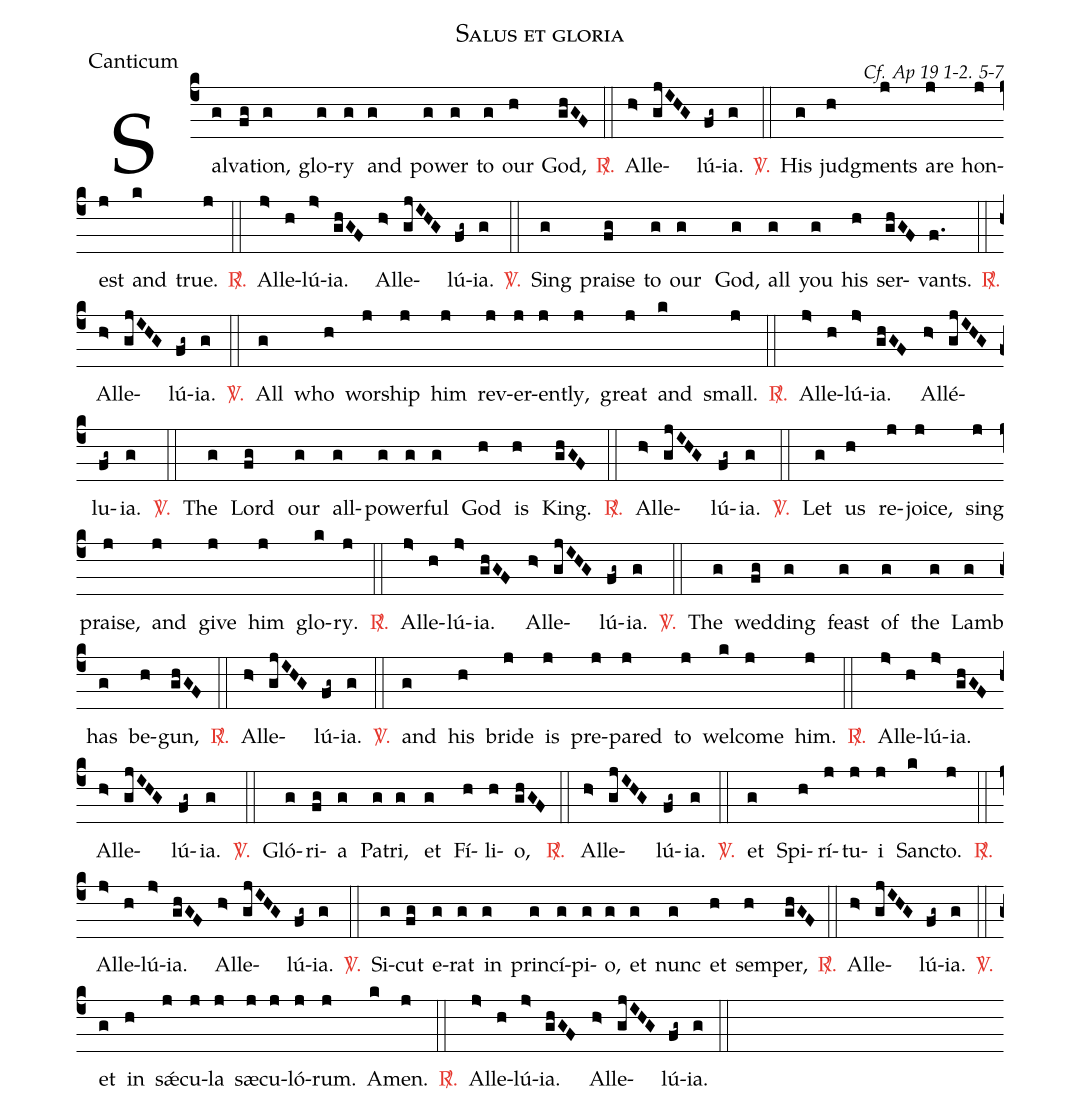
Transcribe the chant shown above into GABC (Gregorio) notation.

name:Salus et gloria;
office-part:Canticum;
commentary:Cf. Ap 19 1-2. 5-7;
%%
(c4)
Sal(g)va(fg)tion,(g) glo(g)ry(g) and(g) po(g)wer(g) to(g) our(h) God,(ghGF)   <c><sp>R/</sp>.</c>(::)  Al(h>)le(gjIHG)lú(fg~)ia.(g) <c><sp>V/</sp>.</c>(::)
His(g) judg(h)ments(j) are(j) hon(j)est(j) and(k) true.(j)  <c><sp>R/</sp>.</c>(::)  Al(j>)le(h)lú(j>)ia.(ghGF)
Al(h>)le(gjIHG)lú(fg~)ia.(g) <c><sp>V/</sp>.</c>(::)
Sing(g) praise(fg) to(g) our (g) God,(g) all(g) you(g) his(h)  ser(ghGF)vants.(f.)  <c><sp>R/</sp>.</c>(::)  Al(h>)le(gjIHG)lú(fg~)ia.(g) <c><sp>V/</sp>.</c>(::)
All(g) who(h) wor(j)ship(j) him(j) rev(j)er(j)ent(j)ly,(j) great(j) and(k) small.(j)  <c><sp>R/</sp>.</c>(::)  Al(j>)le(h)lú(j>)ia.(ghGF)
Al(h>)lé(gjIHG)lu(fg~)ia.(g) <c><sp>V/</sp>.</c>(::)
The(g) Lord(fg) our(g) all-(g)pow(g)er(g)ful(g) God(h) is(h) King.(ghGF)  <c><sp>R/</sp>.</c>(::)
 Al(h>)le(gjIHG)lú(fg~)ia.(g) <c><sp>V/</sp>.</c>(::)
Let(g) us(h) re(j)joice,(j) sing(j) praise,(j) and(j) give(j) him(j) glo(k)ry.(j)  <c><sp>R/</sp>.</c>(::)  Al(j>)le(h)lú(j>)ia.(ghGF)
Al(h>)le(gjIHG)lú(fg~)ia.(g) <c><sp>V/</sp>.</c>(::)
The(g) wed(fg)ding(g) feast(g) of(g) the(g) Lamb(g) has(g) be(h)gun,(ghGF)  <c><sp>R/</sp>.</c>(::)  Al(h>)le(gjIHG)lú(fg~)ia.(g) <c><sp>V/</sp>.</c>(::)
and(g) his(h) bride(j) is(j) pre(j)pared(j) to(j) wel(k)come(j) him.(j)  <c><sp>R/</sp>.</c>(::)  Al(j>)le(h)lú(j>)ia.(ghGF)  Al(h>)le(gjIHG)lú(fg~)ia.(g) <c><sp>V/</sp>.</c>(::)
Gló(g)ri(fg)a(g) Pa(g)tri,(g) et(g) Fí(h)li(h)o,(ghGF)  <c><sp>R/</sp>.</c>(::)  Al(h>)le(gjIHG)lú(fg~)ia.(g) <c><sp>V/</sp>.</c>(::)
et(g) Spi(h)rí(j)tu(j)i(j) San(k)cto.(j)  <c><sp>R/</sp>.</c>(::)  Al(j>)le(h)lú(j>)ia.(ghGF)
Al(h>)le(gjIHG)lú(fg~)ia.(g) <c><sp>V/</sp>.</c>(::)
Si(g)cut(fg) e(g)rat(g) in(g) prin(g)cí(g)pi(g)o,(g) et(g) nunc(g) et(h) sem(h)per,(ghGF)  <c><sp>R/</sp>.</c>(::)  Al(h>)le(gjIHG)lú(fg~)ia.(g) <c><sp>V/</sp>.</c>(::)
 et(g) in(h) s<sp>'ae</sp>(j)cu(j)la(j) sæ(j)cu(j)ló(j)rum.(j) A(k)men.(j) <c><sp>R/</sp>.</c>(::) Al(j>)le(h)lú(j>)ia.(ghGF)
Al(h>)le(gjIHG)lú(fg~)ia.(g) (::)
